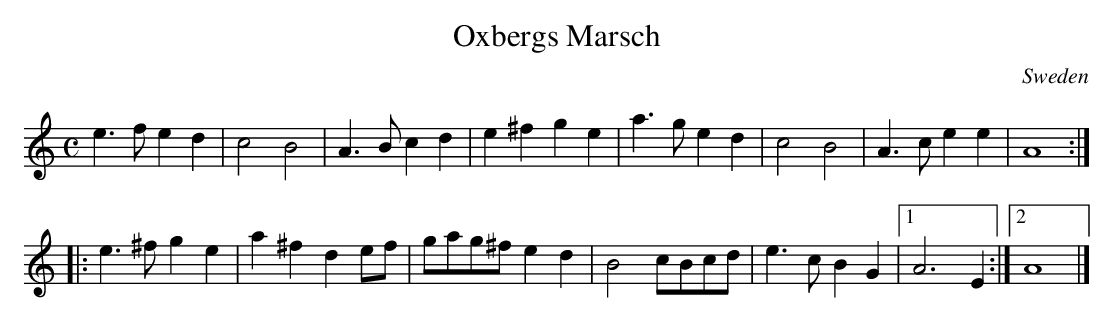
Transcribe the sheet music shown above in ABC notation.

X:1
T:Oxbergs Marsch
O:Sweden
M:C
K:Am
e3f e2d2|c4 B4|A3B c2d2|e2^f2 g2e2|\
a3g e2d2|c4 B4|A3c e2e2|A8::
e3^f g2e2|a2^f2 d2ef|gag^f e2d2|\
B4 cBcd|e3c B2G2|1 A6 E2 :|2 A8 |]
